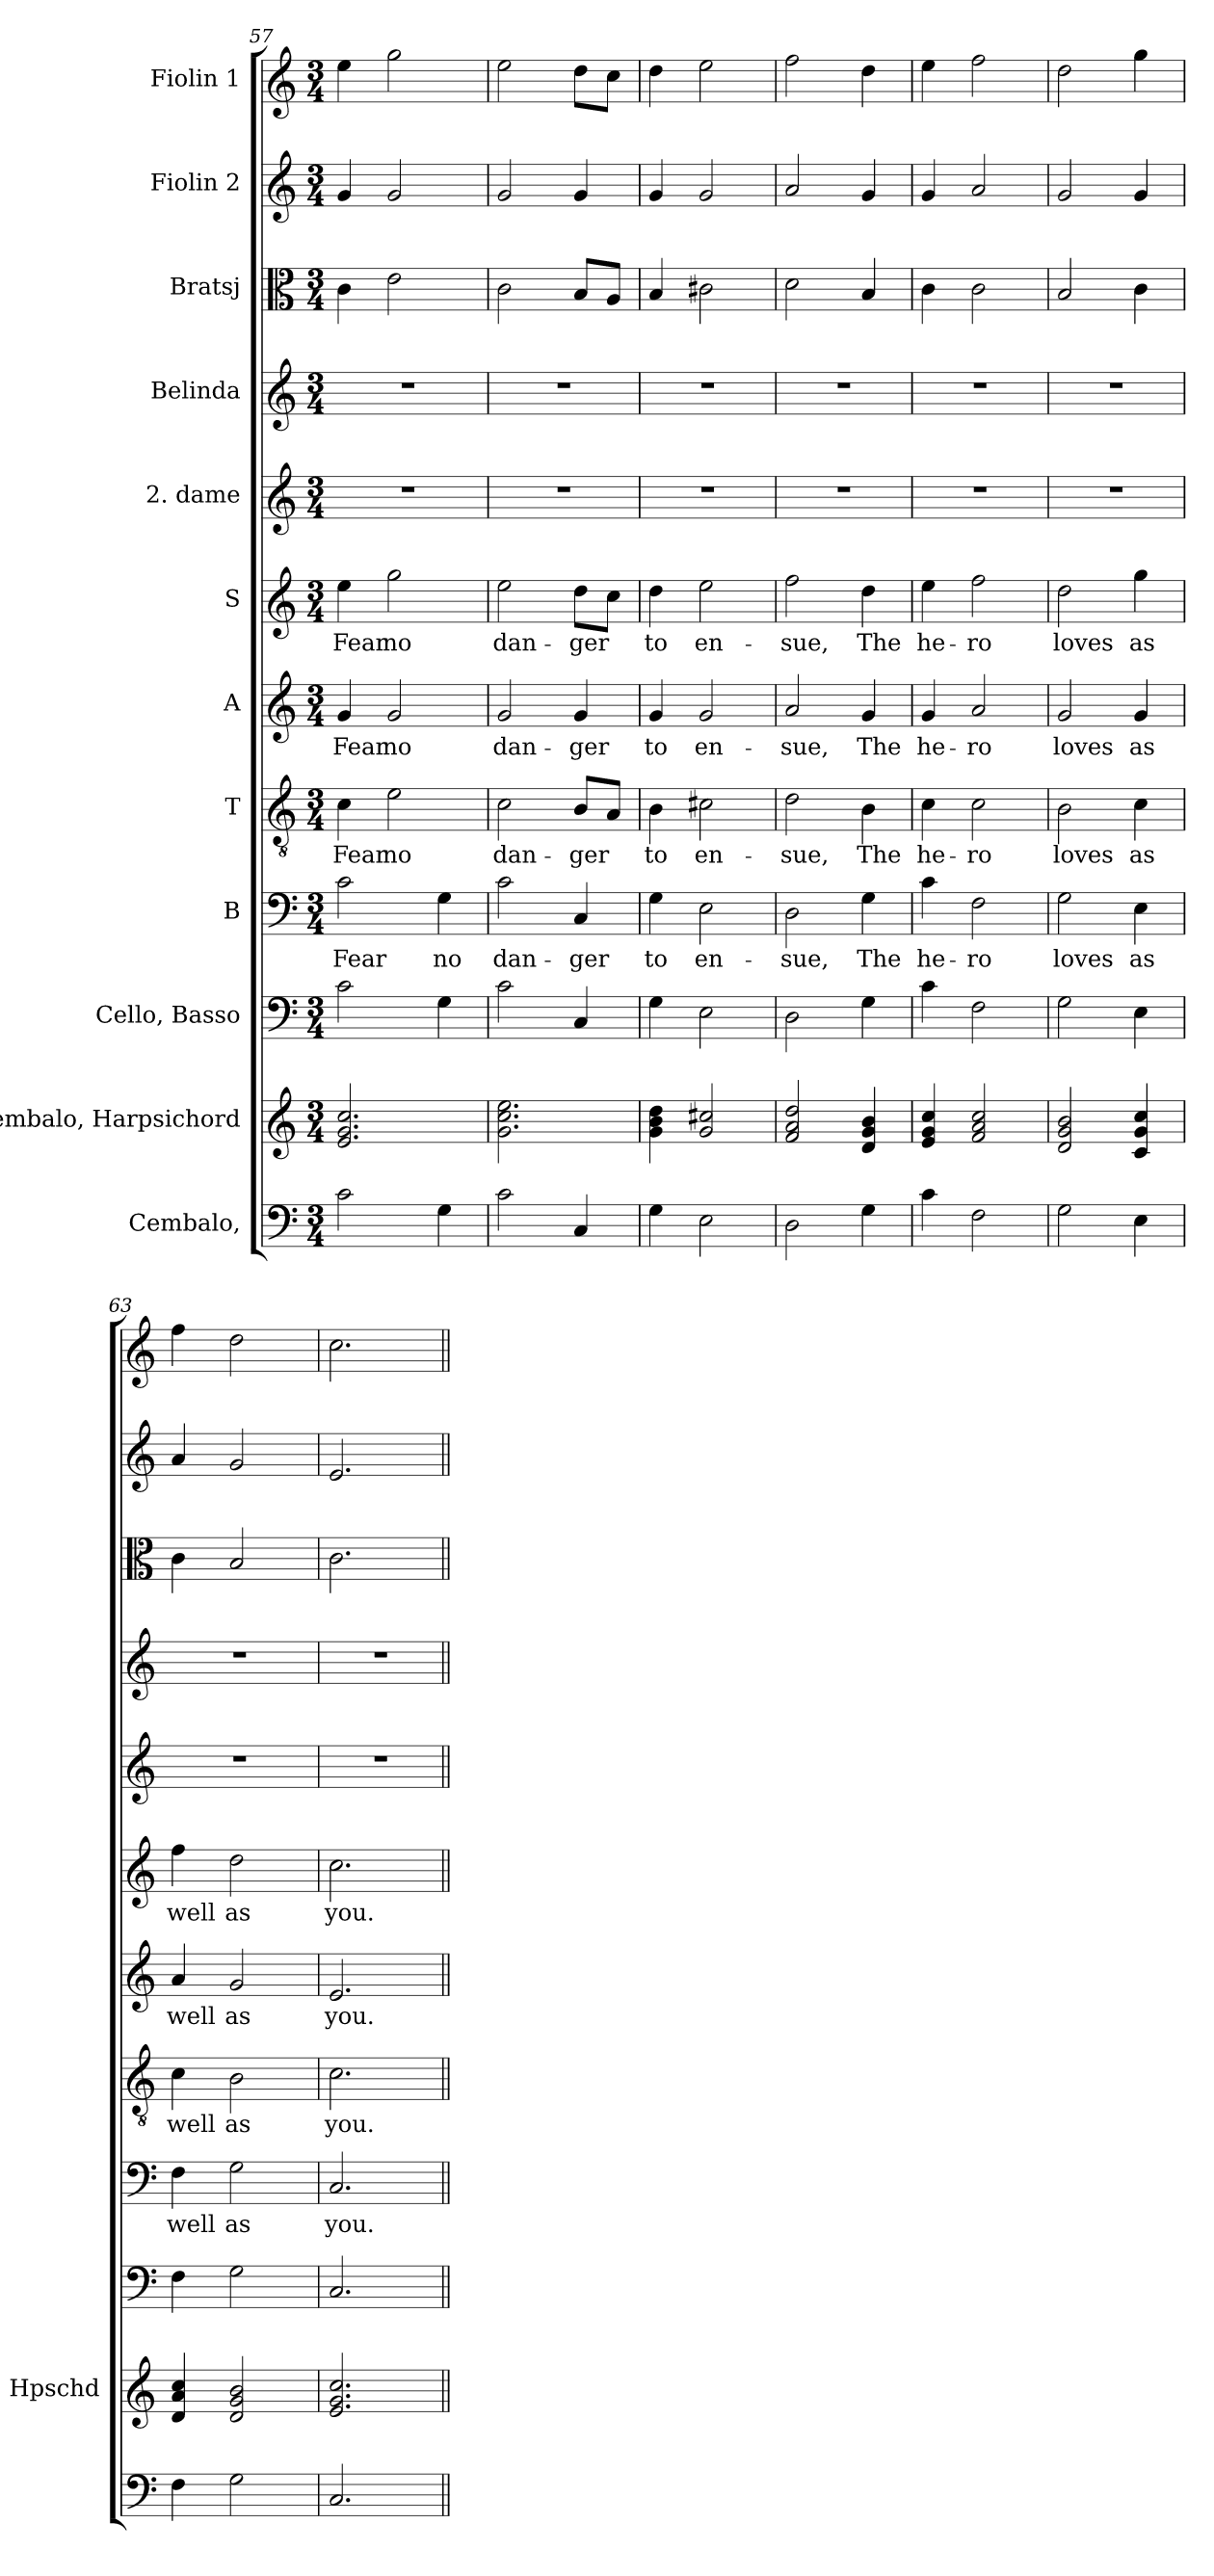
**kern	**kern	**kern	**kern	**text	**kern	**text	**kern	**text	**kern	**text	**kern	**kern	**kern	**kern	**kern
*part12	*part11	*part10	*part9	*part9	*part8	*part8	*part7	*part7	*part6	*part6	*part5	*part4	*part3	*part2	*part1
*staff12	*staff11	*staff10	*staff9	*staff9	*staff8	*staff8	*staff7	*staff7	*staff6	*staff6	*staff5	*staff4	*staff3	*staff2	*staff1
*I"Cembalo,	*I"Cembalo, Harpsichord	*I"Cello,  Basso	*I"B	*	*I"T	*	*I"A	*	*I"S	*	*I"2. dame	*I"Belinda	*I"Bratsj	*I"Fiolin 2	*I"Fiolin 1
*	*I'Hpschd	*	*	*	*	*	*	*	*	*	*	*	*	*	*
*clefF4	*clefG2	*clefF4	*clefF4	*	*clefGv2	*	*clefG2	*	*clefG2	*	*clefG2	*clefG2	*clefC3	*clefG2	*clefG2
*k[]	*k[]	*k[]	*k[]	*	*k[]	*	*k[]	*	*k[]	*	*k[]	*k[]	*k[]	*k[]	*k[]
*M3/4	*M3/4	*M3/4	*M3/4	*	*M3/4	*	*M3/4	*	*M3/4	*	*M3/4	*M3/4	*M3/4	*M3/4	*M3/4
=57	=57	=57	=57	=57	=57	=57	=57	=57	=57	=57	=57	=57	=57	=57	=57
!	!	!	!	!LO:LY:b	!	!LO:LY:b	!	!LO:LY:b	!	!LO:LY:b	!	!	!	!	!
2c\	2.e/ 2.g/ 2.cc/	2c\	2c\	Fear	4c\	Fear	4g/	Fear	4ee\	Fear	2.r	2.r	4c\	4g/	4ee\
!	!	!	!	!	!	!LO:LY:b	!	!LO:LY:b	!	!LO:LY:b	!	!	!	!	!
.	.	.	.	.	2e\	no	2g/	no	2gg\	no	.	.	2e\	2g/	2gg\
!	!	!	!	!LO:LY:b	!	!	!	!	!	!	!	!	!	!	!
4G\	.	4G\	4G\	no	.	.	.	.	.	.	.	.	.	.	.
=58	=58	=58	=58	=58	=58	=58	=58	=58	=58	=58	=58	=58	=58	=58	=58
!	!	!	!	!LO:LY:b	!	!LO:LY:b	!	!LO:LY:b	!	!LO:LY:b	!	!	!	!	!
2c\	2.g\ 2.cc\ 2.ee\	2c\	2c\	dan-	2c\	dan-	2g/	dan-	2ee\	dan-	2.r	2.r	2c\	2g/	2ee\
!	!	!	!	!LO:LY:b	!	!LO:LY:b	!	!LO:LY:b	!	!LO:LY:b	!	!	!	!	!
4C/	.	4C/	4C/	-ger	8B/L	-ger	4g/	-ger	8dd\L	-ger	.	.	8B/L	4g/	8dd\L
.	.	.	.	.	8A/J	.	.	.	8cc\J	.	.	.	8A/J	.	8cc\J
!!LO:PB:g=z
=59	=59	=59	=59	=59	=59	=59	=59	=59	=59	=59	=59	=59	=59	=59	=59
!	!	!	!	!LO:LY:b	!	!LO:LY:b	!	!LO:LY:b	!	!LO:LY:b	!	!	!	!	!
4G\	4g\ 4b\ 4dd\	4G\	4G\	to	4B\	to	4g/	to	4dd\	to	2.r	2.r	4B/	4g/	4dd\
!	!	!	!	!LO:LY:b	!	!LO:LY:b	!	!LO:LY:b	!	!LO:LY:b	!	!	!	!	!
2E\	2g/ 2cc#X/	2E\	2E\	en-	2c#X\	en-	2g/	en-	2ee\	en-	.	.	2c#X\	2g/	2ee\
=60	=60	=60	=60	=60	=60	=60	=60	=60	=60	=60	=60	=60	=60	=60	=60
!	!	!	!	!LO:LY:b	!	!LO:LY:b	!	!LO:LY:b	!	!LO:LY:b	!	!	!	!	!
2D\	2f/ 2a/ 2dd/	2D\	2D\	-sue,	2d\	-sue,	2a/	-sue,	2ff\	-sue,	2.r	2.r	2d\	2a/	2ff\
!	!	!	!	!LO:LY:b	!	!LO:LY:b	!	!LO:LY:b	!	!LO:LY:b	!	!	!	!	!
4G\	4d/ 4g/ 4b/	4G\	4G\	The	4B\	The	4g/	The	4dd\	The	.	.	4B/	4g/	4dd\
=61	=61	=61	=61	=61	=61	=61	=61	=61	=61	=61	=61	=61	=61	=61	=61
!	!	!	!	!LO:LY:b	!	!LO:LY:b	!	!LO:LY:b	!	!LO:LY:b	!	!	!	!	!
4c\	4e/ 4g/ 4cc/	4c\	4c\	he-	4c\	he-	4g/	he-	4ee\	he-	2.r	2.r	4c\	4g/	4ee\
!	!	!	!	!LO:LY:b	!	!LO:LY:b	!	!LO:LY:b	!	!LO:LY:b	!	!	!	!	!
2F\	2f/ 2a/ 2cc/	2F\	2F\	-ro	2c\	-ro	2a/	-ro	2ff\	-ro	.	.	2c\	2a/	2ff\
=62	=62	=62	=62	=62	=62	=62	=62	=62	=62	=62	=62	=62	=62	=62	=62
!	!	!	!	!LO:LY:b	!	!LO:LY:b	!	!LO:LY:b	!	!LO:LY:b	!	!	!	!	!
2G\	2d/ 2g/ 2b/	2G\	2G\	loves	2B\	loves	2g/	loves	2dd\	loves	2.r	2.r	2B/	2g/	2dd\
!	!	!	!	!LO:LY:b	!	!LO:LY:b	!	!LO:LY:b	!	!LO:LY:b	!	!	!	!	!
4E\	4c/ 4g/ 4cc/	4E\	4E\	as	4c\	as	4g/	as	4gg\	as	.	.	4c\	4g/	4gg\
=63	=63	=63	=63	=63	=63	=63	=63	=63	=63	=63	=63	=63	=63	=63	=63
!	!	!	!	!LO:LY:b	!	!LO:LY:b	!	!LO:LY:b	!	!LO:LY:b	!	!	!	!	!
4F\	4d/ 4a/ 4cc/	4F\	4F\	well	4c\	well	4a/	well	4ff\	well	2.r	2.r	4c\	4a/	4ff\
!	!	!	!	!LO:LY:b	!	!LO:LY:b	!	!LO:LY:b	!	!LO:LY:b	!	!	!	!	!
2G\	2d/ 2g/ 2b/	2G\	2G\	as	2B\	as	2g/	as	2dd\	as	.	.	2B/	2g/	2dd\
=64	=64	=64	=64	=64	=64	=64	=64	=64	=64	=64	=64	=64	=64	=64	=64
!	!	!	!	!LO:LY:b	!	!LO:LY:b	!	!LO:LY:b	!	!LO:LY:b	!	!	!	!	!
2.C/	2.e/ 2.g/ 2.cc/	2.C/	2.C/	you.	2.c\	you.	2.e/	you.	2.cc\	you.	2.r	2.r	2.c\	2.e/	2.cc\
=||	=||	=||	=||	=||	=||	=||	=||	=||	=||	=||	=||	=||	=||	=||	=||
*-	*-	*-	*-	*-	*-	*-	*-	*-	*-	*-	*-	*-	*-	*-	*-
